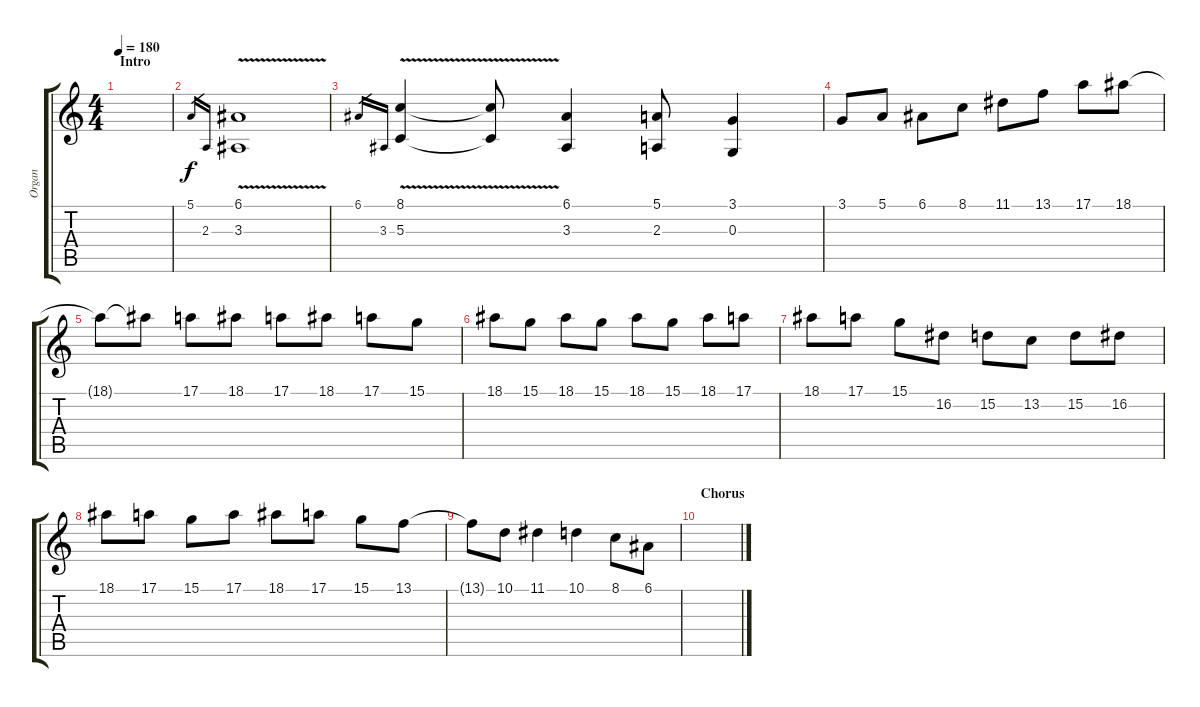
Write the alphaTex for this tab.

\track ("Organ" "Organ") {instrument drawbarorgan}
\staff {score tabs}
\tuning (E4 B3 G3 D3 A2 E2) {hide}
\ts (4 4)
\section ("" "Intro")
\tempo 180
\clef g2
\ks c
|
5.1.16{gr} 2.3.16{gr} (6.1{v} 3.3{v}).1 |
6.1.16{gr} 3.3.16{gr} (8.1{v} 5.3{v}).4 (8.1{t} 5.3{t}).8 (6.1 3.3).4 (5.1 2.3).8 (3.1 0.3).4 |
3.1.8 5.1.8 6.1.8 8.1.8 11.1.8 13.1.8 17.1.8 18.1.8 |
18.1{t}.8 18.1{t}.8 17.1.8 18.1.8 17.1.8 18.1.8 17.1.8 15.1.8 |
18.1.8 15.1.8 18.1.8 15.1.8 18.1.8 15.1.8 18.1.8 17.1.8 |
18.1.8 17.1.8 15.1.8 16.2.8 15.2.8 13.2.8 15.2.8 16.2.8 |
18.1.8 17.1.8 15.1.8 17.1.8 18.1.8 17.1.8 15.1.8 13.1.8 |
13.1{t}.8 10.1.8 11.1.4 10.1.4 8.1.8 6.1.8 |
\section ("" "Chorus")
